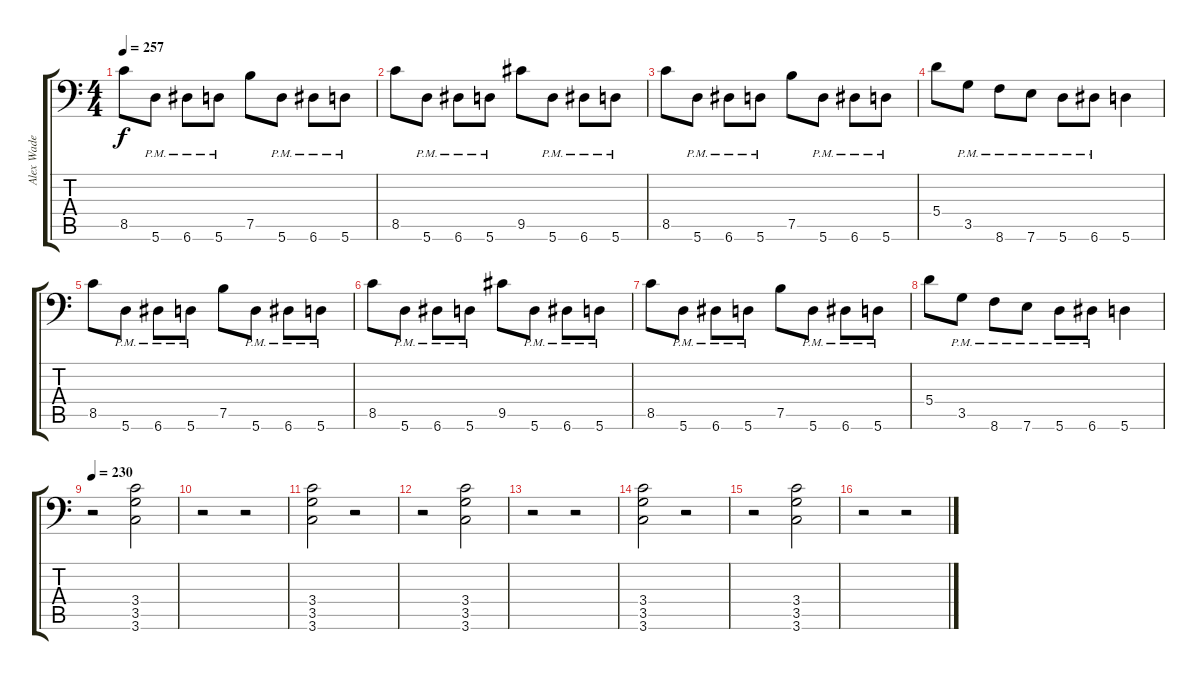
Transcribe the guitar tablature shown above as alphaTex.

\track ("Alex Wade" "Alex Wade") {instrument overdrivenguitar}
\staff {score tabs}
\tuning (B3 Gb3 D3 A2 E2 A1) {hide}
\ts (4 4)
\tempo 257
\clef f4
\ks c
8.5.8{dy f} 5.6{pm}.8 6.6{pm}.8 5.6{pm}.8 7.5.8 5.6{pm}.8 6.6{pm}.8 5.6{pm}.8 |
8.5.8 5.6{pm}.8 6.6{pm}.8 5.6{pm}.8 9.5.8 5.6{pm}.8 6.6{pm}.8 5.6{pm}.8 |
8.5.8 5.6{pm}.8 6.6{pm}.8 5.6{pm}.8 7.5.8 5.6{pm}.8 6.6{pm}.8 5.6{pm}.8 |
5.4.8 3.5{pm}.8 8.6{pm}.8 7.6{pm}.8 5.6{pm}.8 6.6{pm}.8 5.6.4 |
8.5.8 5.6{pm}.8 6.6{pm}.8 5.6{pm}.8 7.5.8 5.6{pm}.8 6.6{pm}.8 5.6{pm}.8 |
8.5.8 5.6{pm}.8 6.6{pm}.8 5.6{pm}.8 9.5.8 5.6{pm}.8 6.6{pm}.8 5.6{pm}.8 |
8.5.8 5.6{pm}.8 6.6{pm}.8 5.6{pm}.8 7.5.8 5.6{pm}.8 6.6{pm}.8 5.6{pm}.8 |
5.4.8 3.5{pm}.8 8.6{pm}.8 7.6{pm}.8 5.6{pm}.8 6.6{pm}.8 5.6.4 |
\tempo 230
r.2 (3.4 3.5 3.6).2 |
r.2 r.2 |
(3.4 3.5 3.6).2 r.2 |
r.2 (3.4 3.5 3.6).2 |
r.2 r.2 |
(3.4 3.5 3.6).2 r.2 |
r.2 (3.4 3.5 3.6).2 |
r.2 r.2
